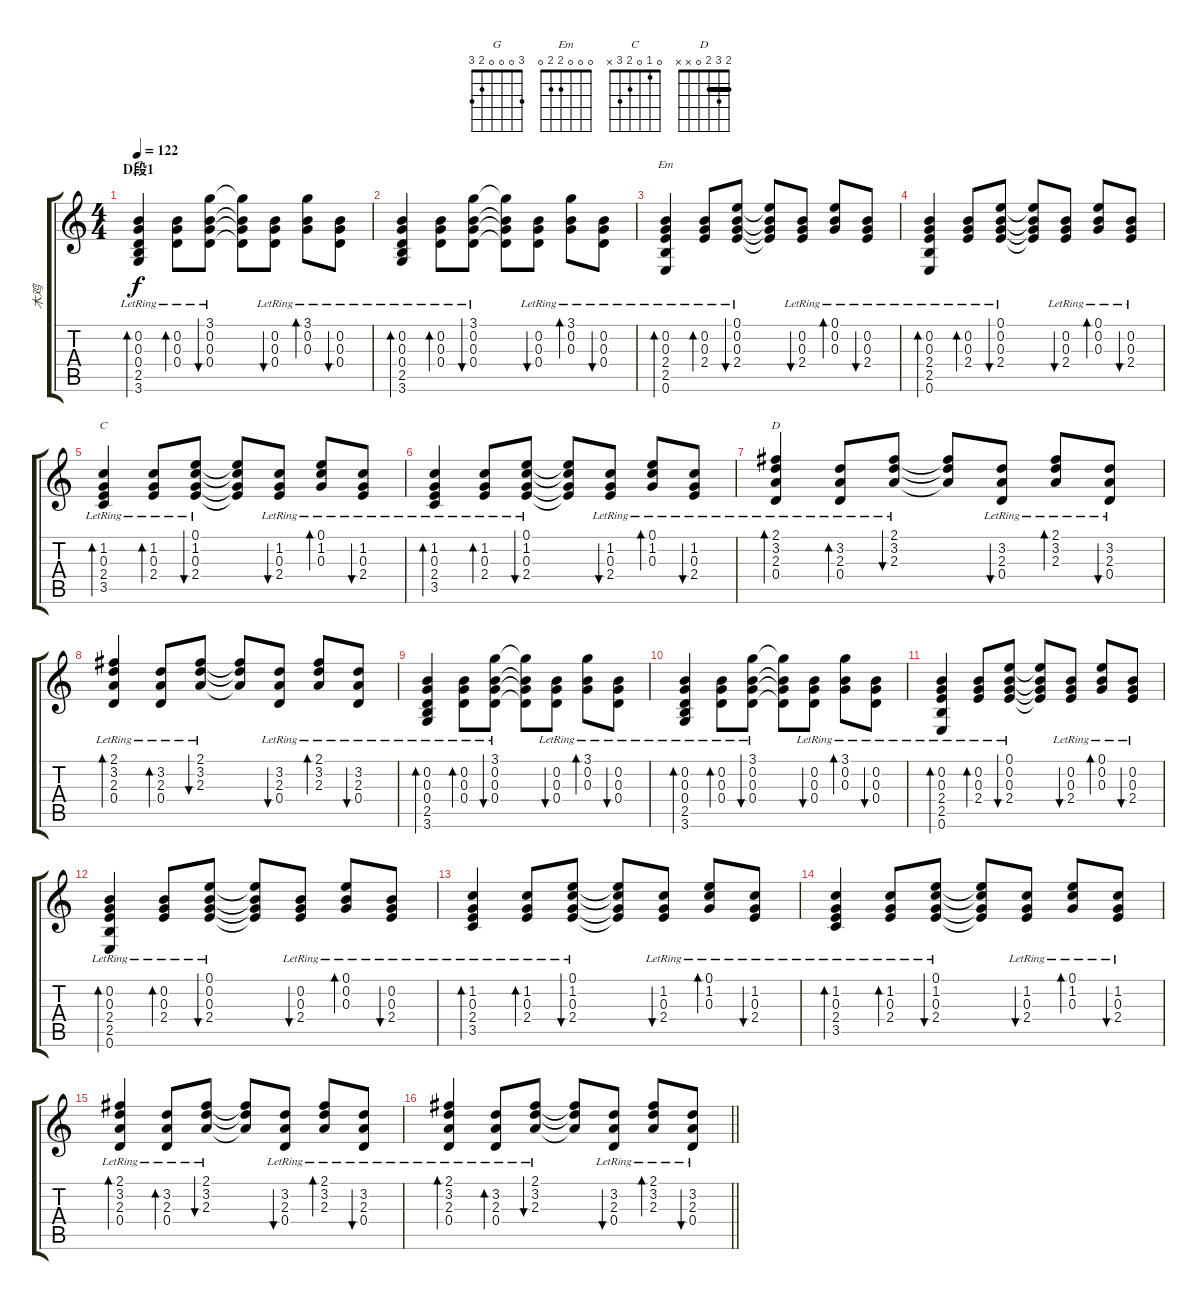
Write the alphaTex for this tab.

\track ("木鸡" "木鸡") {instrument acousticguitarsteel}
\staff {score tabs}
\tuning (E4 B3 G3 D3 A2 E2) {hide}
\chord ("G" 3 0 0 0 2 3)
\chord ("Em" 0 0 0 2 2 0)
\chord ("C" 0 1 0 2 3 x)
\chord ("D" 2 3 2 0 x x) {barre 2}
\ts (4 4)
\section ("" "D段1")
\tempo 122
\clef g2
\ks c
(0.2{lr} 0.3{lr} 0.4{lr} 2.5{lr} 3.6{lr}).4{bd 30 ch "G" dy f} (0.2{lr} 0.3{lr} 0.4{lr}).8{bd 30} (3.1{lr} 0.2{lr} 0.3{lr} 0.4{lr}).8{bu 30} (3.1{t} 0.2{t} 0.3{t} 0.4{t}).8 (0.2{lr} 0.3{lr} 0.4{lr}).8{bu 30} (3.1{lr} 0.2{lr} 0.3{lr}).8{bd 30} (0.2{lr} 0.3{lr} 0.4{lr}).8{bu 30} |
(0.2{lr} 0.3{lr} 0.4{lr} 2.5{lr} 3.6{lr}).4{bd 30} (0.2{lr} 0.3{lr} 0.4{lr}).8{bd 30} (3.1{lr} 0.2{lr} 0.3{lr} 0.4{lr}).8{bu 30} (3.1{t} 0.2{t} 0.3{t} 0.4{t}).8 (0.2{lr} 0.3{lr} 0.4{lr}).8{bu 30} (3.1{lr} 0.2{lr} 0.3{lr}).8{bd 30} (0.2{lr} 0.3{lr} 0.4{lr}).8{bu 30} |
(0.2{lr} 0.3{lr} 2.4{lr} 2.5{lr} 0.6{lr}).4{bd 30 ch "Em"} (0.2{lr} 0.3{lr} 2.4{lr}).8{bd 30} (0.1{lr} 0.2{lr} 0.3{lr} 2.4{lr}).8{bu 30} (0.1{t} 0.2{t} 0.3{t} 2.4{t}).8 (0.2{lr} 0.3{lr} 2.4{lr}).8{bu 30} (0.1{lr} 0.2{lr} 0.3{lr}).8{bd 30} (0.2{lr} 0.3{lr} 2.4{lr}).8{bu 30} |
(0.2{lr} 0.3{lr} 2.4{lr} 2.5{lr} 0.6{lr}).4{bd 30} (0.2{lr} 0.3{lr} 2.4{lr}).8{bd 30} (0.1{lr} 0.2{lr} 0.3{lr} 2.4{lr}).8{bu 30} (0.1{t} 0.2{t} 0.3{t} 2.4{t}).8 (0.2{lr} 0.3{lr} 2.4{lr}).8{bu 30} (0.1{lr} 0.2{lr} 0.3{lr}).8{bd 30} (0.2{lr} 0.3{lr} 2.4{lr}).8{bu 30} |
(1.2{lr} 0.3{lr} 2.4{lr} 3.5{lr}).4{bd 30 ch "C"} (1.2{lr} 0.3{lr} 2.4{lr}).8{bd 30} (0.1{lr} 1.2{lr} 0.3{lr} 2.4{lr}).8{bu 30} (0.1{t} 1.2{t} 0.3{t} 2.4{t}).8 (1.2{lr} 0.3{lr} 2.4{lr}).8{bu 30} (0.1{lr} 1.2{lr} 0.3{lr}).8{bd 30} (1.2{lr} 0.3{lr} 2.4{lr}).8{bu 30} |
(1.2{lr} 0.3{lr} 2.4{lr} 3.5{lr}).4{bd 30} (1.2{lr} 0.3{lr} 2.4{lr}).8{bd 30} (0.1{lr} 1.2{lr} 0.3{lr} 2.4{lr}).8{bu 30} (0.1{t} 1.2{t} 0.3{t} 2.4{t}).8 (1.2{lr} 0.3{lr} 2.4{lr}).8{bu 30} (0.1{lr} 1.2{lr} 0.3{lr}).8{bd 30} (1.2{lr} 0.3{lr} 2.4{lr}).8{bu 30} |
(2.1{lr} 3.2{lr} 2.3{lr} 0.4{lr}).4{bd 30 ch "D"} (3.2{lr} 2.3{lr} 0.4{lr}).8{bd 30} (2.1{lr} 3.2{lr} 2.3{lr}).8{bu 30} (2.1{t} 3.2{t} 2.3{t}).8 (3.2{lr} 2.3{lr} 0.4{lr}).8{bu 30} (2.1{lr} 3.2{lr} 2.3{lr}).8{bd 30} (3.2{lr} 2.3{lr} 0.4{lr}).8{bu 30} |
(2.1{lr} 3.2{lr} 2.3{lr} 0.4{lr}).4{bd 30} (3.2{lr} 2.3{lr} 0.4{lr}).8{bd 30} (2.1{lr} 3.2{lr} 2.3{lr}).8{bu 30} (2.1{t} 3.2{t} 2.3{t}).8 (3.2{lr} 2.3{lr} 0.4{lr}).8{bu 30} (2.1{lr} 3.2{lr} 2.3{lr}).8{bd 30} (3.2{lr} 2.3{lr} 0.4{lr}).8{bu 30} |
(0.2{lr} 0.3{lr} 0.4{lr} 2.5{lr} 3.6{lr}).4{bd 30} (0.2{lr} 0.3{lr} 0.4{lr}).8{bd 30} (3.1{lr} 0.2{lr} 0.3{lr} 0.4{lr}).8{bu 30} (3.1{t} 0.2{t} 0.3{t} 0.4{t}).8 (0.2{lr} 0.3{lr} 0.4{lr}).8{bu 30} (3.1{lr} 0.2{lr} 0.3{lr}).8{bd 30} (0.2{lr} 0.3{lr} 0.4{lr}).8{bu 30} |
(0.2{lr} 0.3{lr} 0.4{lr} 2.5{lr} 3.6{lr}).4{bd 30} (0.2{lr} 0.3{lr} 0.4{lr}).8{bd 30} (3.1{lr} 0.2{lr} 0.3{lr} 0.4{lr}).8{bu 30} (3.1{t} 0.2{t} 0.3{t} 0.4{t}).8 (0.2{lr} 0.3{lr} 0.4{lr}).8{bu 30} (3.1{lr} 0.2{lr} 0.3{lr}).8{bd 30} (0.2{lr} 0.3{lr} 0.4{lr}).8{bu 30} |
(0.2{lr} 0.3{lr} 2.4{lr} 2.5{lr} 0.6{lr}).4{bd 30} (0.2{lr} 0.3{lr} 2.4{lr}).8{bd 30} (0.1{lr} 0.2{lr} 0.3{lr} 2.4{lr}).8{bu 30} (0.1{t} 0.2{t} 0.3{t} 2.4{t}).8 (0.2{lr} 0.3{lr} 2.4{lr}).8{bu 30} (0.1{lr} 0.2{lr} 0.3{lr}).8{bd 30} (0.2{lr} 0.3{lr} 2.4{lr}).8{bu 30} |
(0.2{lr} 0.3{lr} 2.4{lr} 2.5{lr} 0.6{lr}).4{bd 30} (0.2{lr} 0.3{lr} 2.4{lr}).8{bd 30} (0.1{lr} 0.2{lr} 0.3{lr} 2.4{lr}).8{bu 30} (0.1{t} 0.2{t} 0.3{t} 2.4{t}).8 (0.2{lr} 0.3{lr} 2.4{lr}).8{bu 30} (0.1{lr} 0.2{lr} 0.3{lr}).8{bd 30} (0.2{lr} 0.3{lr} 2.4{lr}).8{bu 30} |
(1.2{lr} 0.3{lr} 2.4{lr} 3.5{lr}).4{bd 30} (1.2{lr} 0.3{lr} 2.4{lr}).8{bd 30} (0.1{lr} 1.2{lr} 0.3{lr} 2.4{lr}).8{bu 30} (0.1{t} 1.2{t} 0.3{t} 2.4{t}).8 (1.2{lr} 0.3{lr} 2.4{lr}).8{bu 30} (0.1{lr} 1.2{lr} 0.3{lr}).8{bd 30} (1.2{lr} 0.3{lr} 2.4{lr}).8{bu 30} |
(1.2{lr} 0.3{lr} 2.4{lr} 3.5{lr}).4{bd 30} (1.2{lr} 0.3{lr} 2.4{lr}).8{bd 30} (0.1{lr} 1.2{lr} 0.3{lr} 2.4{lr}).8{bu 30} (0.1{t} 1.2{t} 0.3{t} 2.4{t}).8 (1.2{lr} 0.3{lr} 2.4{lr}).8{bu 30} (0.1{lr} 1.2{lr} 0.3{lr}).8{bd 30} (1.2{lr} 0.3{lr} 2.4{lr}).8{bu 30} |
(2.1{lr} 3.2{lr} 2.3{lr} 0.4{lr}).4{bd 30} (3.2{lr} 2.3{lr} 0.4{lr}).8{bd 30} (2.1{lr} 3.2{lr} 2.3{lr}).8{bu 30} (2.1{t} 3.2{t} 2.3{t}).8 (3.2{lr} 2.3{lr} 0.4{lr}).8{bu 30} (2.1{lr} 3.2{lr} 2.3{lr}).8{bd 30} (3.2{lr} 2.3{lr} 0.4{lr}).8{bu 30} |
\barLineRight lightlight
(2.1{lr} 3.2{lr} 2.3{lr} 0.4{lr}).4{bd 30} (3.2{lr} 2.3{lr} 0.4{lr}).8{bd 30} (2.1{lr} 3.2{lr} 2.3{lr}).8{bu 30} (2.1{t} 3.2{t} 2.3{t}).8 (3.2{lr} 2.3{lr} 0.4{lr}).8{bu 30} (2.1{lr} 3.2{lr} 2.3{lr}).8{bd 30} (3.2{lr} 2.3{lr} 0.4{lr}).8{bu 30}
